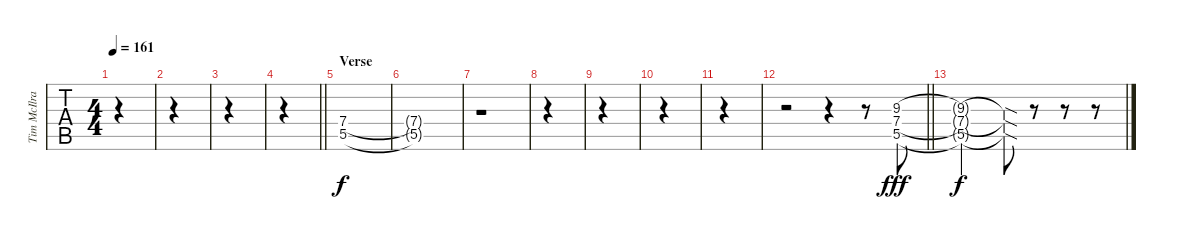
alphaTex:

\track ("Tim McIlrath - Guitar Three" "Tim McIlra") {instrument distortionguitar}
\staff {tabs}
\tuning (Eb4 Bb3 Gb3 Db3 Ab2 Eb2) {hide}
\ts (4 4)
\tempo 161
\clef g2
\ks db
|
|
|
\barLineRight lightlight
|
\section ("" "Verse")
(7.4 5.5).1{volume 0} |
(7.4{t} 5.5{t}).1 |
r.1 |
|
|
|
|
\barLineRight lightlight
r.2{volume 10 balance 0} r.4 r.8 (9.3 7.4 5.5).8{dy fff} |
(9.3{t} 7.4{t} 5.5{t}).2{dy f} (9.3{sod t} 7.4{sod t} 5.5{sod t}).8 r.8 r.8 r.8
